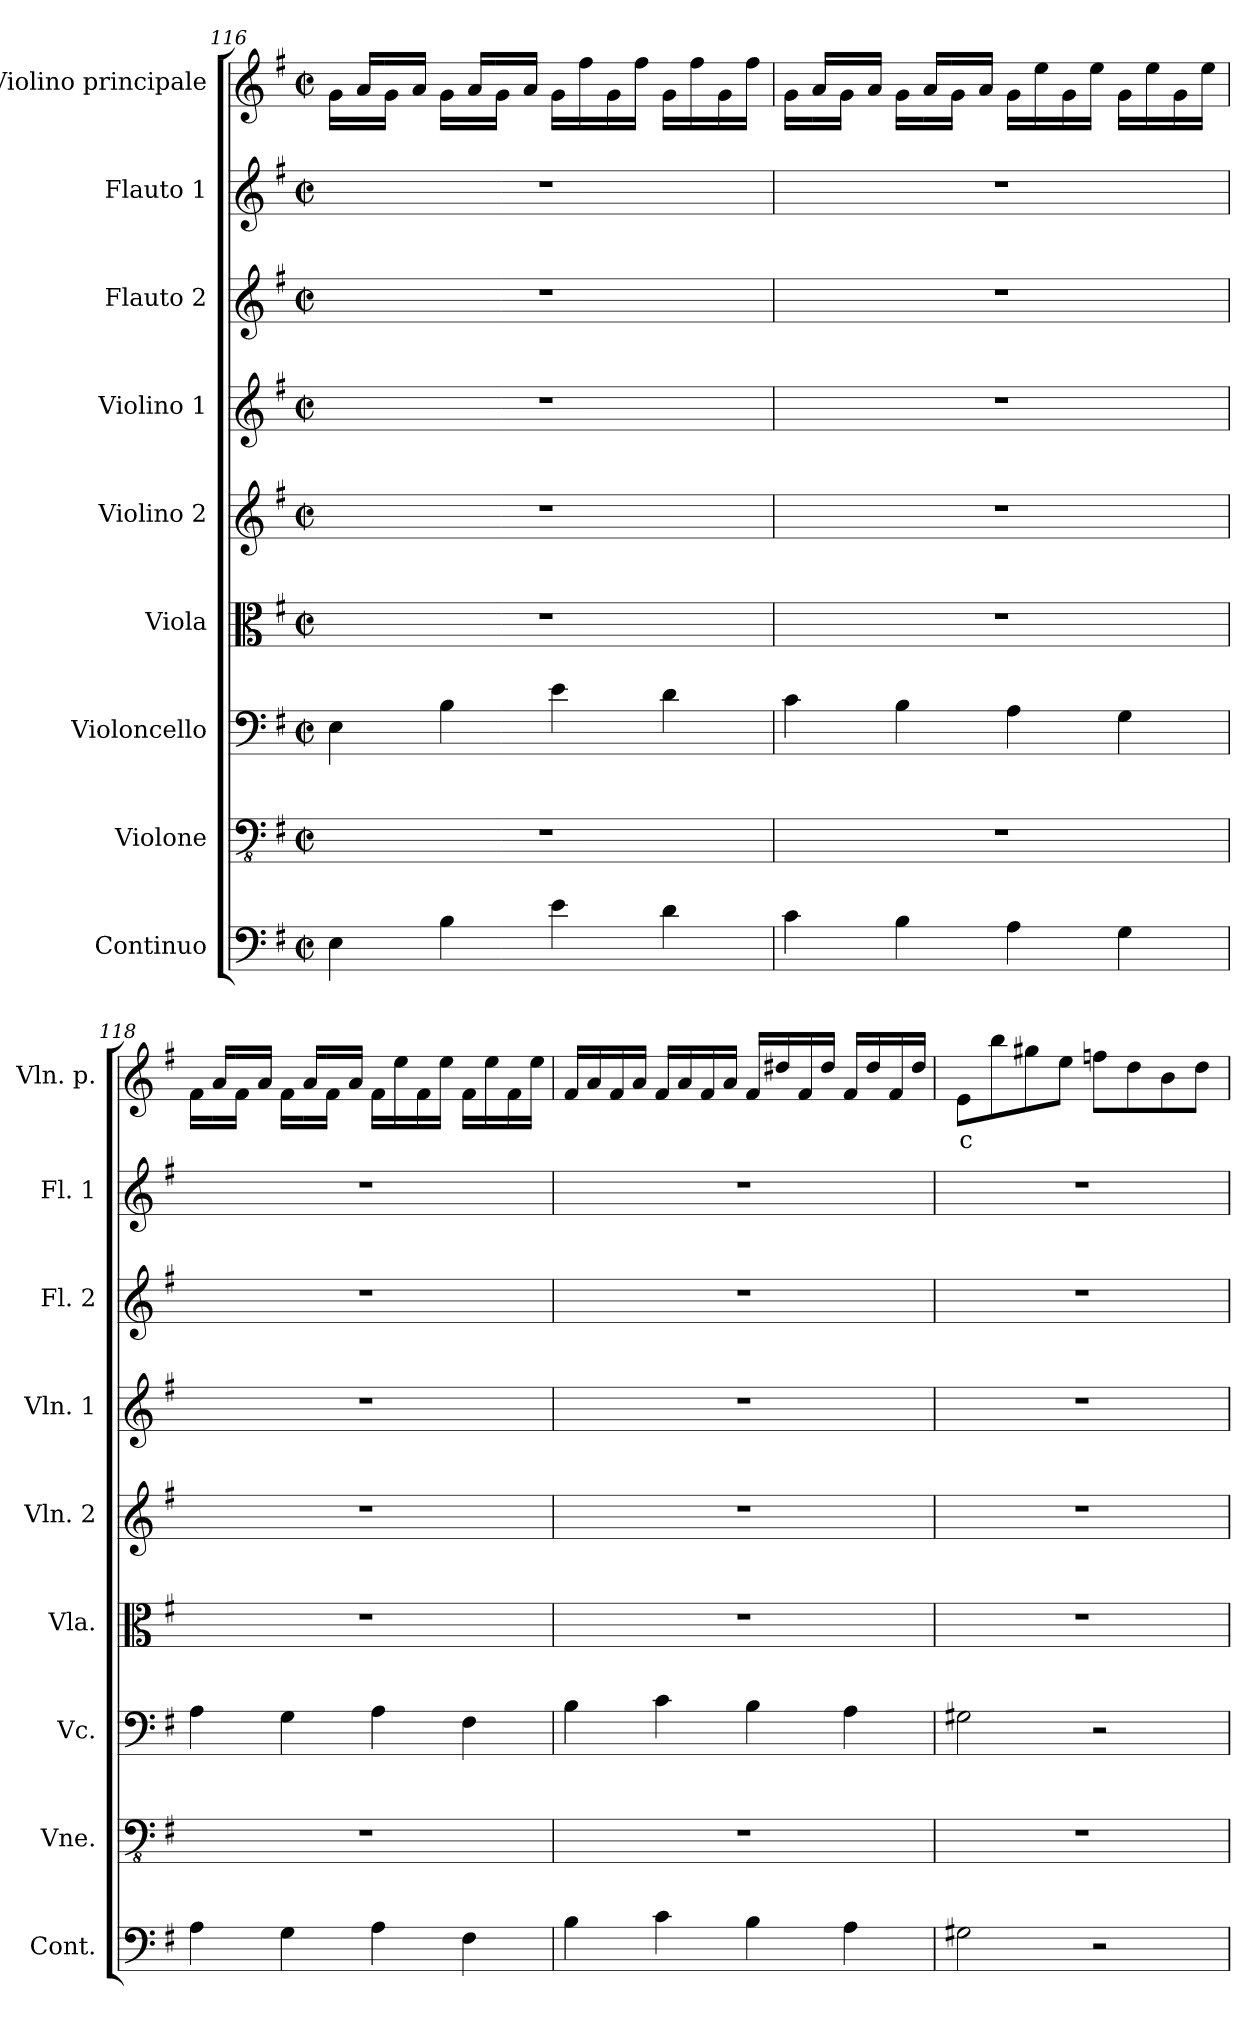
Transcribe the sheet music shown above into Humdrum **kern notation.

**kern	**kern	**kern	**kern	**kern	**kern	**kern	**kern	**kern	**text
*part9	*part8	*part7	*part6	*part5	*part4	*part3	*part2	*part1	*part1
*staff9	*staff8	*staff7	*staff6	*staff5	*staff4	*staff3	*staff2	*staff1	*staff1
*I"Continuo	*I"Violone	*I"Violoncello	*I"Viola	*I"Violino 2	*I"Violino 1	*I"Flauto 2	*I"Flauto 1	*I"Violino principale	*
*I'Cont.	*I'Vne.	*I'Vc.	*I'Vla.	*I'Vln. 2	*I'Vln. 1	*I'Fl. 2	*I'Fl. 1	*I'Vln. p.	*
*clefF4	*clefFv4	*clefF4	*clefC3	*clefG2	*clefG2	*clefG2	*clefG2	*clefG2	*
*	*ITrd7c12	*	*	*	*	*	*	*	*
*k[f#]	*k[f#]	*k[f#]	*k[f#]	*k[f#]	*k[f#]	*k[f#]	*k[f#]	*k[f#]	*
*M2/2	*M2/2	*M2/2	*M2/2	*M2/2	*M2/2	*M2/2	*M2/2	*M2/2	*
*met(c|)	*met(c|)	*met(c|)	*met(c|)	*met(c|)	*met(c|)	*met(c|)	*met(c|)	*met(c|)	*
=116	=116	=116	=116	=116	=116	=116	=116	=116	=116
*	*	*	*	*	*	*	*	*^	*
4E\	1r	4E\	1r	1r	1r	1r	1r	16ryy	16g\LL	.
.	.	.	.	.	.	.	.	16a/LL	16ryy	.
.	.	.	.	.	.	.	.	16ryy	16g\JJ	.
.	.	.	.	.	.	.	.	16a/JJ	16ryy	.
4B\	.	4B\	.	.	.	.	.	16ryy	16g\LL	.
.	.	.	.	.	.	.	.	16a/LL	16ryy	.
.	.	.	.	.	.	.	.	16ryy	16g\JJ	.
.	.	.	.	.	.	.	.	16a/JJ	16ryy	.
4e\	.	4e\	.	.	.	.	.	16g\LL	2ryy	.
.	.	.	.	.	.	.	.	16ff#\	.	.
.	.	.	.	.	.	.	.	16g\	.	.
.	.	.	.	.	.	.	.	16ff#\JJ	.	.
4d\	.	4d\	.	.	.	.	.	16g\LL	.	.
.	.	.	.	.	.	.	.	16ff#\	.	.
.	.	.	.	.	.	.	.	16g\	.	.
.	.	.	.	.	.	.	.	16ff#\JJ	.	.
=117	=117	=117	=117	=117	=117	=117	=117	=117	=117	=117
4c\	1r	4c\	1r	1r	1r	1r	1r	16ryy	16g\LL	.
.	.	.	.	.	.	.	.	16a/LL	16ryy	.
.	.	.	.	.	.	.	.	16ryy	16g\JJ	.
.	.	.	.	.	.	.	.	16a/JJ	16ryy	.
4B\	.	4B\	.	.	.	.	.	16ryy	16g\LL	.
.	.	.	.	.	.	.	.	16a/LL	16ryy	.
.	.	.	.	.	.	.	.	16ryy	16g\JJ	.
.	.	.	.	.	.	.	.	16a/JJ	16ryy	.
4A\	.	4A\	.	.	.	.	.	16g\LL	2ryy	.
.	.	.	.	.	.	.	.	16ee\	.	.
.	.	.	.	.	.	.	.	16g\	.	.
.	.	.	.	.	.	.	.	16ee\JJ	.	.
4G\	.	4G\	.	.	.	.	.	16g\LL	.	.
.	.	.	.	.	.	.	.	16ee\	.	.
.	.	.	.	.	.	.	.	16g\	.	.
.	.	.	.	.	.	.	.	16ee\JJ	.	.
=118	=118	=118	=118	=118	=118	=118	=118	=118	=118	=118
4A\	1r	4A\	1r	1r	1r	1r	1r	16ryy	16f#\LL	.
.	.	.	.	.	.	.	.	16a/LL	16ryy	.
.	.	.	.	.	.	.	.	16ryy	16f#\JJ	.
.	.	.	.	.	.	.	.	16a/JJ	16ryy	.
4G\	.	4G\	.	.	.	.	.	16ryy	16f#\LL	.
.	.	.	.	.	.	.	.	16a/LL	16ryy	.
.	.	.	.	.	.	.	.	16ryy	16f#\JJ	.
.	.	.	.	.	.	.	.	16a/JJ	16ryy	.
4A\	.	4A\	.	.	.	.	.	16f#\LL	2ryy	.
.	.	.	.	.	.	.	.	16ee\	.	.
.	.	.	.	.	.	.	.	16f#\	.	.
.	.	.	.	.	.	.	.	16ee\JJ	.	.
4F#\	.	4F#\	.	.	.	.	.	16f#\LL	.	.
.	.	.	.	.	.	.	.	16ee\	.	.
.	.	.	.	.	.	.	.	16f#\	.	.
.	.	.	.	.	.	.	.	16ee\JJ	.	.
*	*	*	*	*	*	*	*	*v	*v	*
=119	=119	=119	=119	=119	=119	=119	=119	=119	=119
4B\	1r	4B\	1r	1r	1r	1r	1r	16f#/LL	.
.	.	.	.	.	.	.	.	16a/	.
.	.	.	.	.	.	.	.	16f#/	.
.	.	.	.	.	.	.	.	16a/JJ	.
4c\	.	4c\	.	.	.	.	.	16f#/LL	.
.	.	.	.	.	.	.	.	16a/	.
.	.	.	.	.	.	.	.	16f#/	.
.	.	.	.	.	.	.	.	16a/JJ	.
4B\	.	4B\	.	.	.	.	.	16f#/LL	.
.	.	.	.	.	.	.	.	16dd#X/	.
.	.	.	.	.	.	.	.	16f#/	.
.	.	.	.	.	.	.	.	16dd#/JJ	.
4A\	.	4A\	.	.	.	.	.	16f#/LL	.
.	.	.	.	.	.	.	.	16dd#/	.
.	.	.	.	.	.	.	.	16f#/	.
.	.	.	.	.	.	.	.	16dd#/JJ	.
=120	=120	=120	=120	=120	=120	=120	=120	=120	=120
!	!	!	!	!	!	!	!	!	!LO:LY:color=#FF0000
2G#X\	1r	2G#X\	1r	1r	1r	1r	1r	8e\L	c
.	.	.	.	.	.	.	.	8bb\	.
.	.	.	.	.	.	.	.	8gg#X\	.
.	.	.	.	.	.	.	.	8ee\J	.
2r	.	2r	.	.	.	.	.	8ffn\L	.
.	.	.	.	.	.	.	.	8dd\	.
.	.	.	.	.	.	.	.	8b\	.
.	.	.	.	.	.	.	.	8dd\J	.
=	=	=	=	=	=	=	=	=	=
*-	*-	*-	*-	*-	*-	*-	*-	*-	*-
